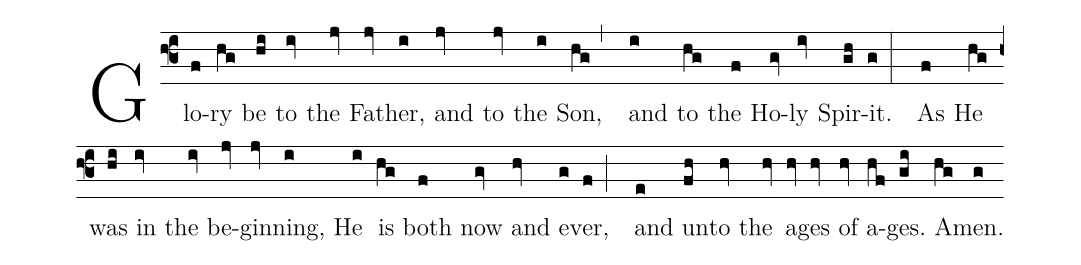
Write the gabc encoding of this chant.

%%
(f3) Glo(f)ry(hg) be(hi) to(iv) the(jv) Fa(jv)ther,(i) and(jv) to(jv) the(i) Son,(hg,) and(i) to(hg) the(f) Ho(gv)ly(iv) Spir(gh)it.(g:) As(f) He(hg) was(hi) in(iv) the(iv) be(jv)gin(jv)ning,(i) He(i) is(hg) both(f) now(gv) and(hv) ev(g)er,(f;) and(e) un(fh)to(hv) the(hv) a(hv)ges(hv) of(hv) a(hf)ges.(gi) A(hg)men.(g)
